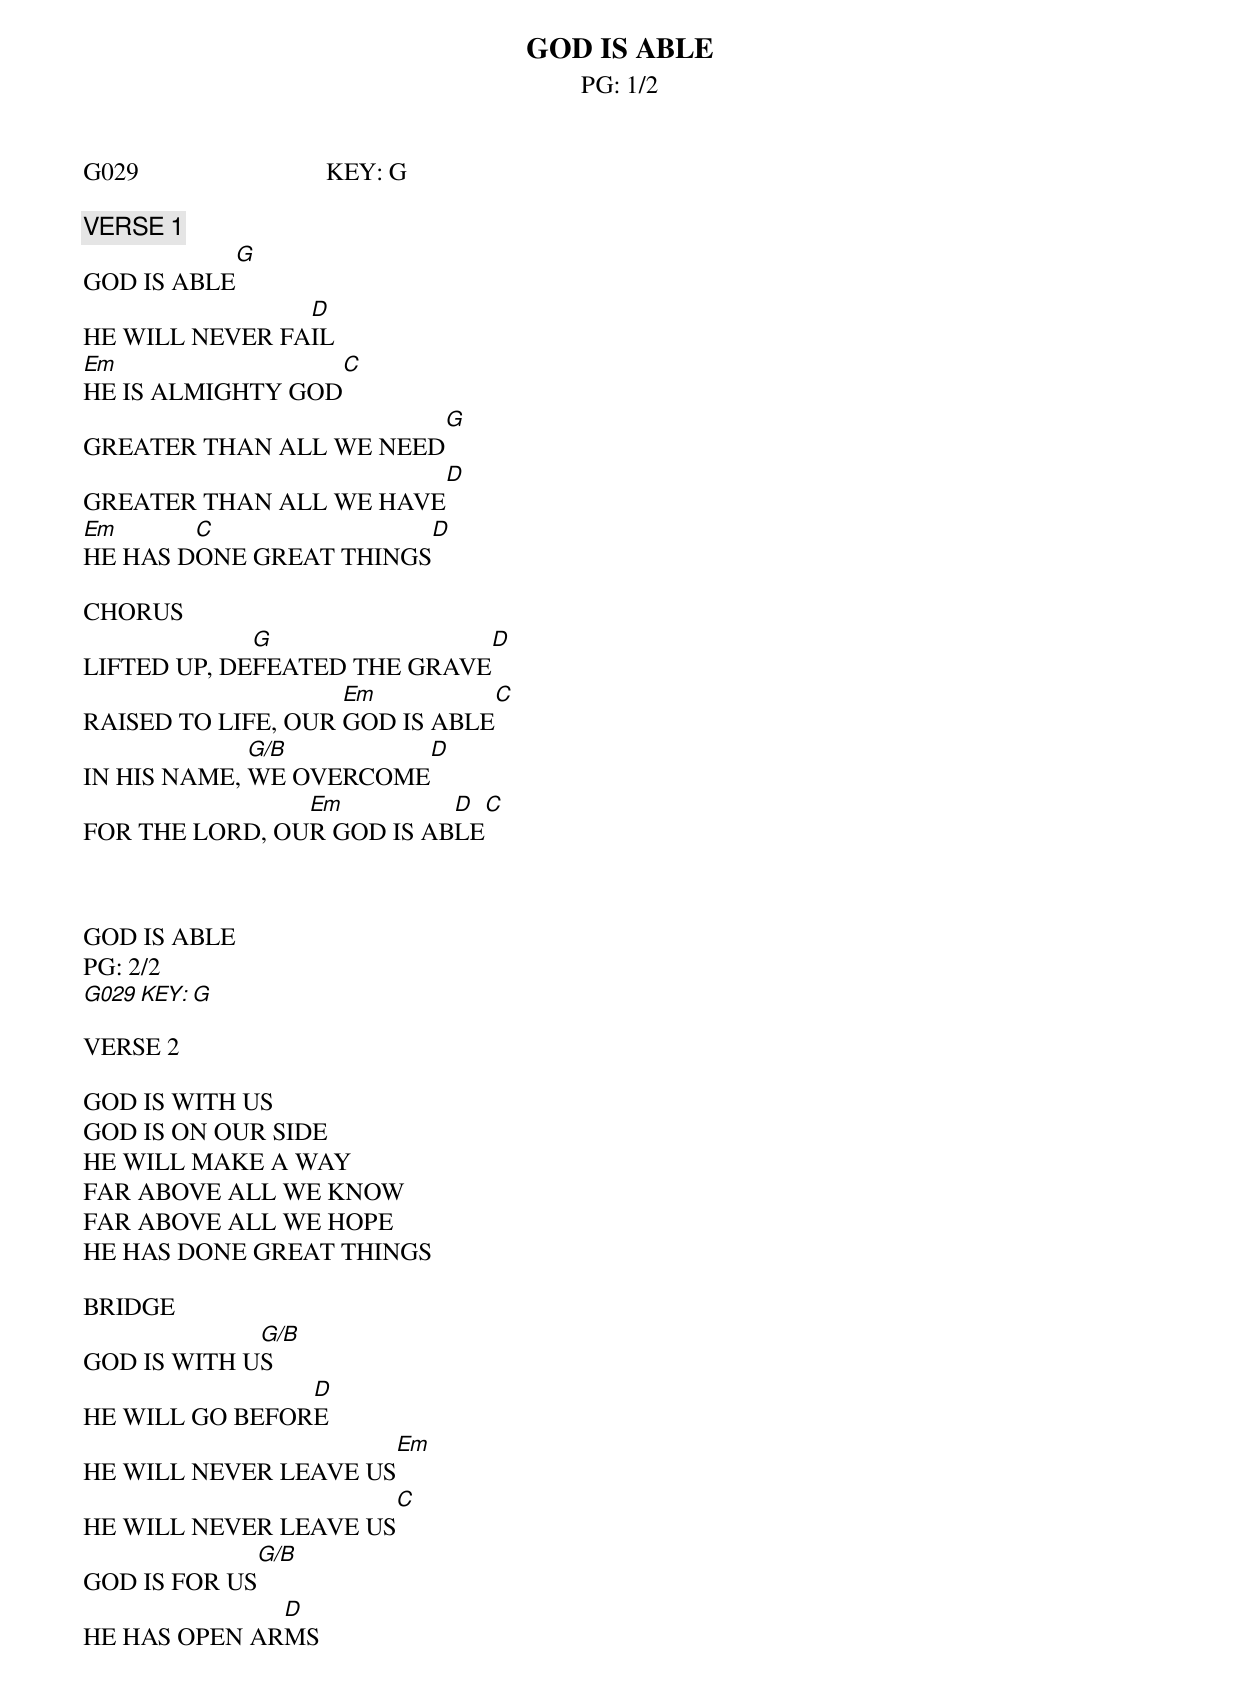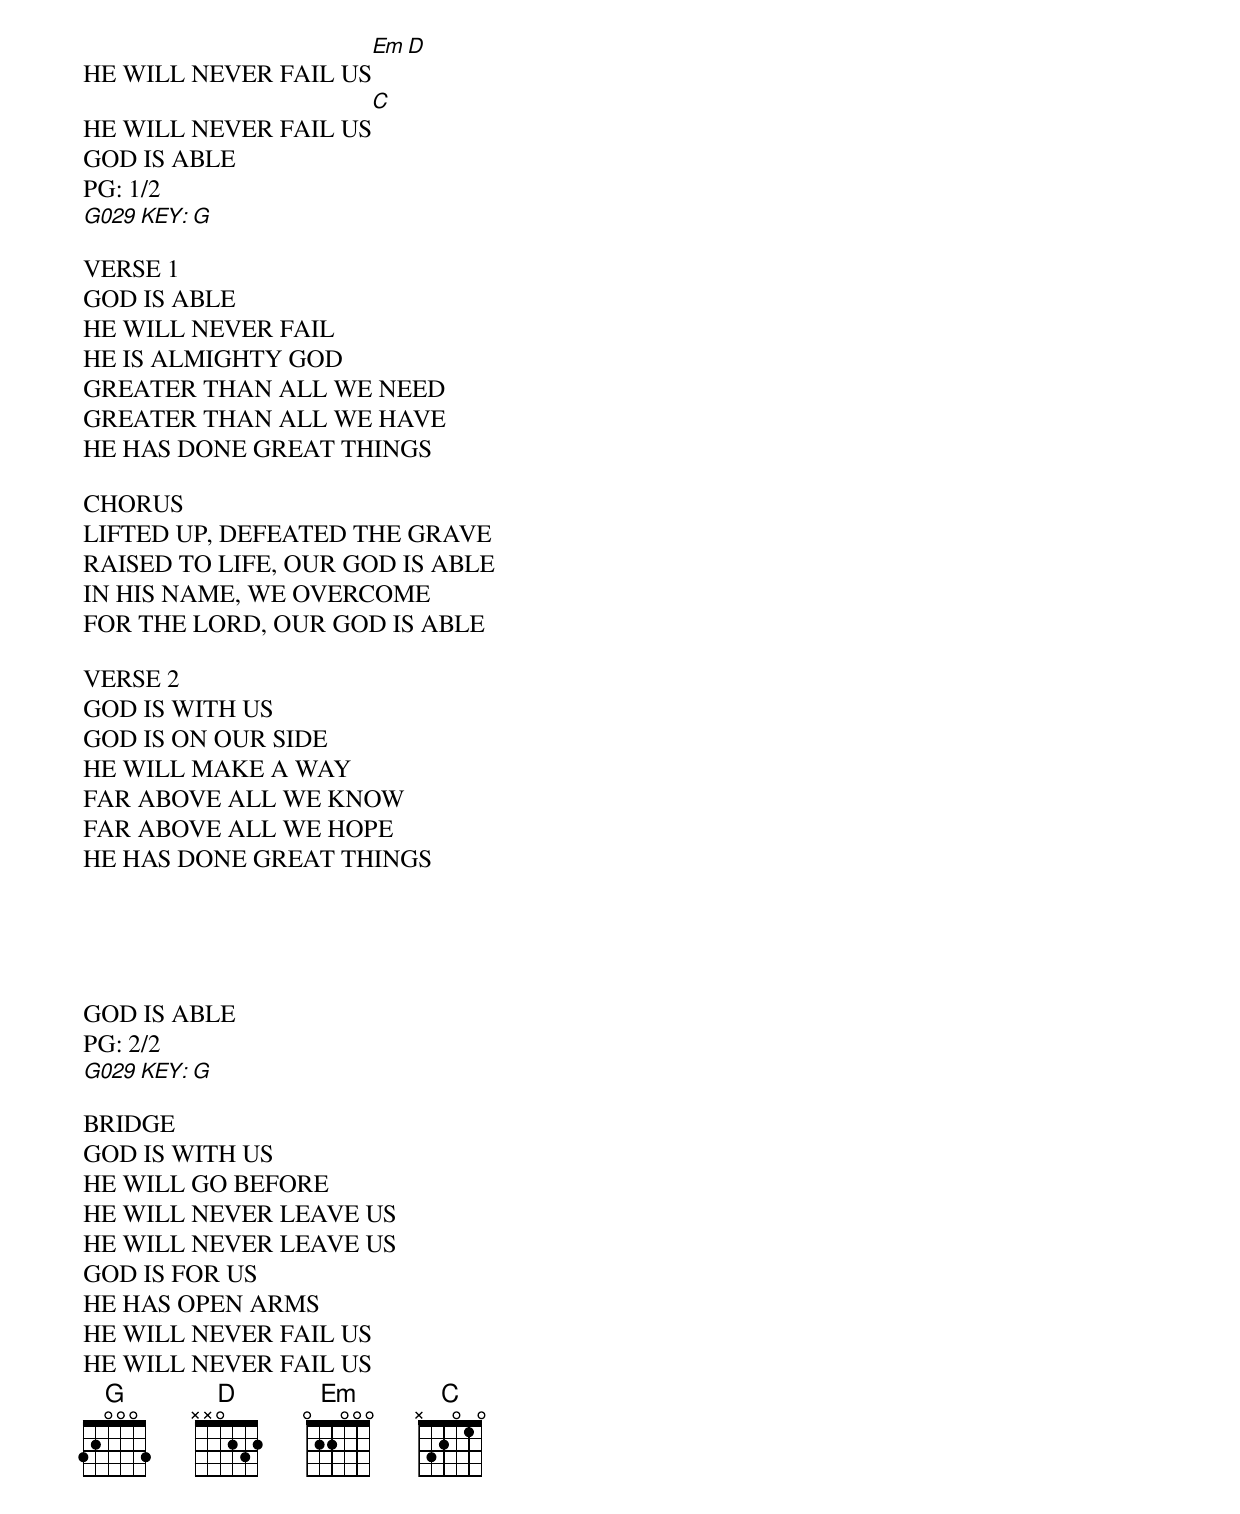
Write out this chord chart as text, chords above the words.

GOD IS ABLE
PG: 1/2
G029                              KEY: G

VERSE 1
             G
GOD IS ABLE
                D
HE WILL NEVER FAIL
Em                      C
HE IS ALMIGHTY GOD
                             G
GREATER THAN ALL WE NEED
                             D
GREATER THAN ALL WE HAVE
Em      C                       D
HE HAS DONE GREAT THINGS

CHORUS
             G                D
LIFTED UP, DEFEATED THE GRAVE
                    Em               C
RAISED TO LIFE, OUR GOD IS ABLE
             G/B            D
IN HIS NAME, WE OVERCOME
                Em         D       C
FOR THE LORD, OUR GOD IS ABLE



GOD IS ABLE
PG: 2/2
G029                              KEY: G

VERSE 2

GOD IS WITH US
GOD IS ON OUR SIDE
HE WILL MAKE A WAY
FAR ABOVE ALL WE KNOW
FAR ABOVE ALL WE HOPE
HE HAS DONE GREAT THINGS

BRIDGE
             G/B
GOD IS WITH US
                D
HE WILL GO BEFORE
                             Em
HE WILL NEVER LEAVE US
                            C
HE WILL NEVER LEAVE US
             G/B
GOD IS FOR US
              D
HE HAS OPEN ARMS
                             Em      D
HE WILL NEVER FAIL US
                             C
HE WILL NEVER FAIL US
GOD IS ABLE
PG: 1/2
G029                              KEY: G

VERSE 1
GOD IS ABLE
HE WILL NEVER FAIL
HE IS ALMIGHTY GOD
GREATER THAN ALL WE NEED
GREATER THAN ALL WE HAVE
HE HAS DONE GREAT THINGS

CHORUS
LIFTED UP, DEFEATED THE GRAVE
RAISED TO LIFE, OUR GOD IS ABLE
IN HIS NAME, WE OVERCOME
FOR THE LORD, OUR GOD IS ABLE

VERSE 2
GOD IS WITH US
GOD IS ON OUR SIDE
HE WILL MAKE A WAY
FAR ABOVE ALL WE KNOW
FAR ABOVE ALL WE HOPE
HE HAS DONE GREAT THINGS





GOD IS ABLE
PG: 2/2
G029                              KEY: G

BRIDGE
GOD IS WITH US
HE WILL GO BEFORE
HE WILL NEVER LEAVE US
HE WILL NEVER LEAVE US
GOD IS FOR US
HE HAS OPEN ARMS
HE WILL NEVER FAIL US
HE WILL NEVER FAIL US
